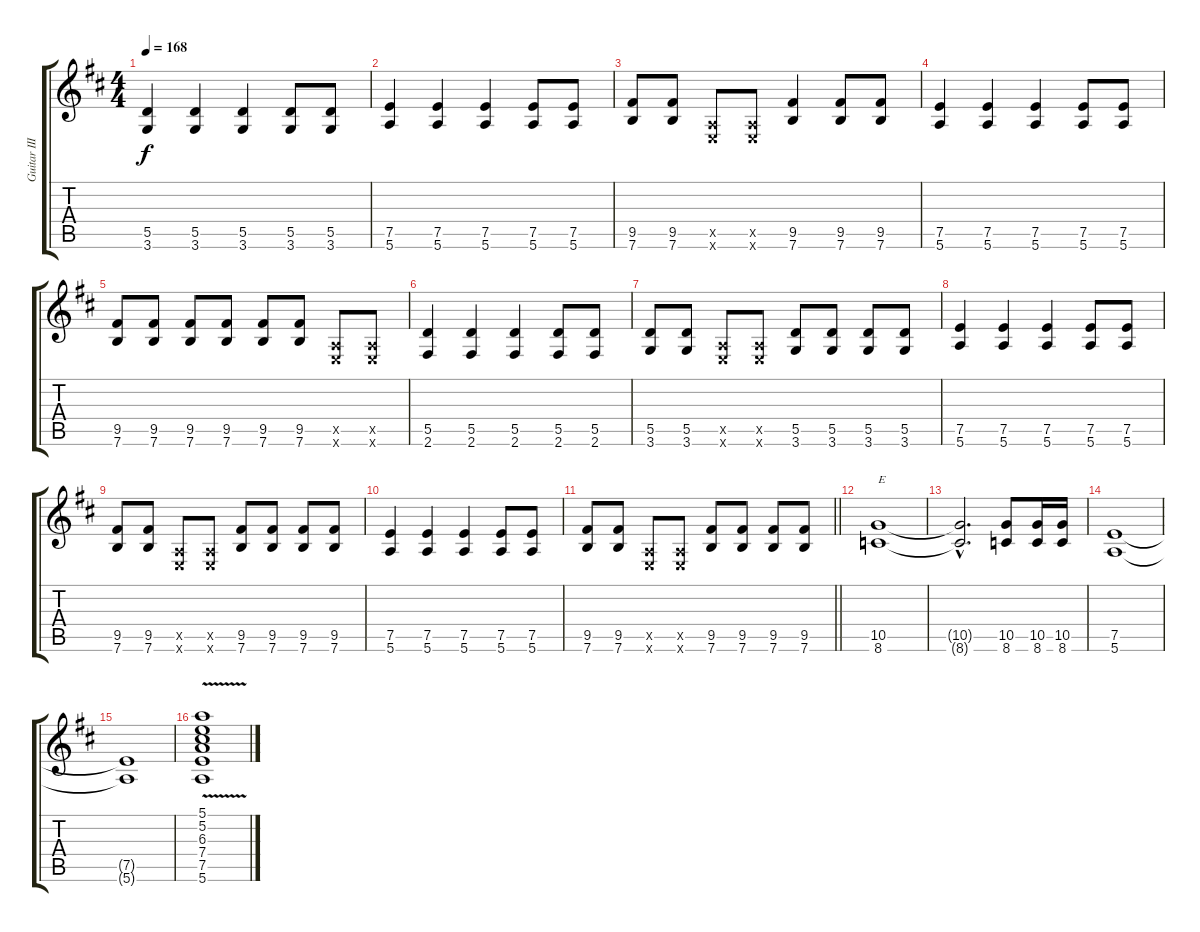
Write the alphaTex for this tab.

\track ("Guitar III" "Guitar III") {instrument distortionguitar}
\staff {score tabs}
\tuning (E4 B3 G3 D3 A2 E2) {hide}
\ts (4 4)
\tempo 168
\clef g2
\ks d
(5.5 3.6).4{dy f} (5.5 3.6).4 (5.5 3.6).4 (5.5 3.6).8 (5.5 3.6).8 |
(7.5 5.6).4 (7.5 5.6).4 (7.5 5.6).4 (7.5 5.6).8 (7.5 5.6).8 |
(9.5 7.6).8 (9.5 7.6).8 (0.5{x} 0.6{x}).8 (0.5{x} 0.6{x}).8 (9.5 7.6).4 (9.5 7.6).8 (9.5 7.6).8 |
(7.5 5.6).4 (7.5 5.6).4 (7.5 5.6).4 (7.5 5.6).8 (7.5 5.6).8 |
(9.5 7.6).8 (9.5 7.6).8 (9.5 7.6).8 (9.5 7.6).8 (9.5 7.6).8 (9.5 7.6).8 (0.5{x} 0.6{x}).8 (0.5{x} 0.6{x}).8 |
(5.5 2.6).4 (5.5 2.6).4 (5.5 2.6).4 (5.5 2.6).8 (5.5 2.6).8 |
(5.5 3.6).8 (5.5 3.6).8 (0.5{x} 0.6{x}).8 (0.5{x} 0.6{x}).8 (5.5 3.6).8 (5.5 3.6).8 (5.5 3.6).8 (5.5 3.6).8 |
(7.5 5.6).4 (7.5 5.6).4 (7.5 5.6).4 (7.5 5.6).8 (7.5 5.6).8 |
(9.5 7.6).8 (9.5 7.6).8 (0.5{x} 0.6{x}).8 (0.5{x} 0.6{x}).8 (9.5 7.6).8 (9.5 7.6).8 (9.5 7.6).8 (9.5 7.6).8 |
(7.5 5.6).4 (7.5 5.6).4 (7.5 5.6).4 (7.5 5.6).8 (7.5 5.6).8 |
\barLineRight lightlight
(9.5 7.6).8 (9.5 7.6).8 (0.5{x} 0.6{x}).8 (0.5{x} 0.6{x}).8 (9.5 7.6).8 (9.5 7.6).8 (9.5 7.6).8 (9.5 7.6).8 |
(10.5 8.6).1{txt "E"} |
(10.5{hac t} 8.6{hac t}).2{d} (10.5 8.6).8 (10.5 8.6).16 (10.5 8.6).16 |
(7.5 5.6).1 |
(7.5{t} 5.6{t}).1 |
(5.1 5.2 6.3 7.4 7.5 5.6{v}).1{volume 8}
